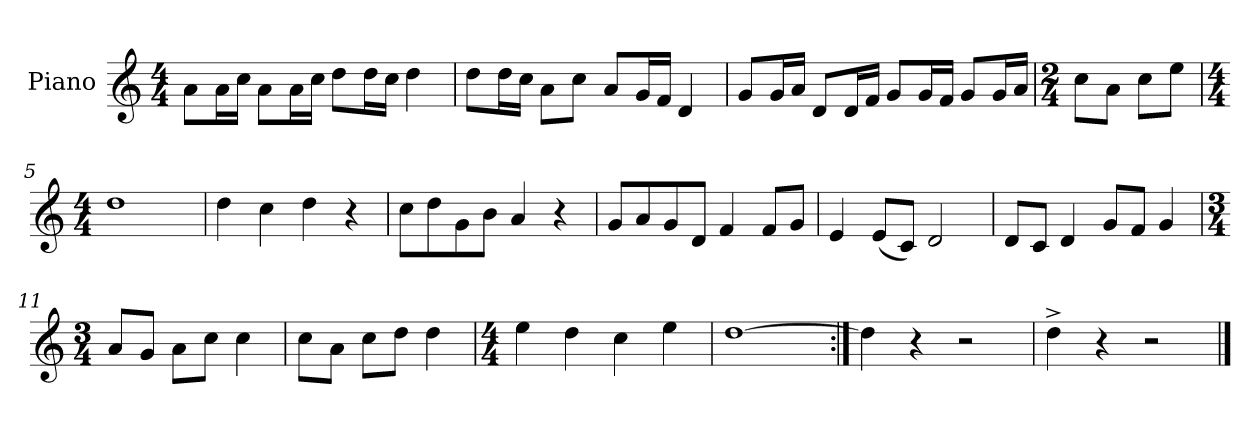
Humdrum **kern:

**kern
*part1
*staff1
*I"Piano
*I'Pno.
*clefG2
*k[]
*M4/4
*MM76
=1
8a\L
16a\L
16cc\JJ
8a\L
16a\L
16cc\JJ
8dd\L
16dd\L
16cc\JJ
4dd\
=2
8dd\L
16dd\L
16cc\JJ
8a\L
8cc\J
8a/L
16g/L
16f/JJ
4d/
=3
8g/L
16g/L
16a/JJ
8d/L
16d/L
16f/JJ
8g/L
16g/L
16f/JJ
8g/L
16g/L
16a/JJ
=4
*M2/4
8cc\L
8a\J
8cc\L
8ee\J
=5
*M4/4
1dd
=6
4dd\
4cc\
4dd\
4r
=7
8cc\L
8dd\
8g\
8b\J
4a/
4r
=8
8g/L
8a/
8g/
8d/J
4f/
8f/L
8g/J
=9
4e/
(<8e/L
8c/J)
2d/
=10
8d/L
8c/J
4d/
8g/L
8f/J
4g/
=11
*M3/4
8a/L
8g/J
8a\L
8cc\J
4cc\
=12
8cc\L
8a\J
8cc\L
8dd\J
4dd\
=13
*M4/4
4ee\
4dd\
4cc\
4ee\
=14
[1dd
=15:|!
4dd\]
4r
2r
=16
4dd^\
4r
2r
==
*-
